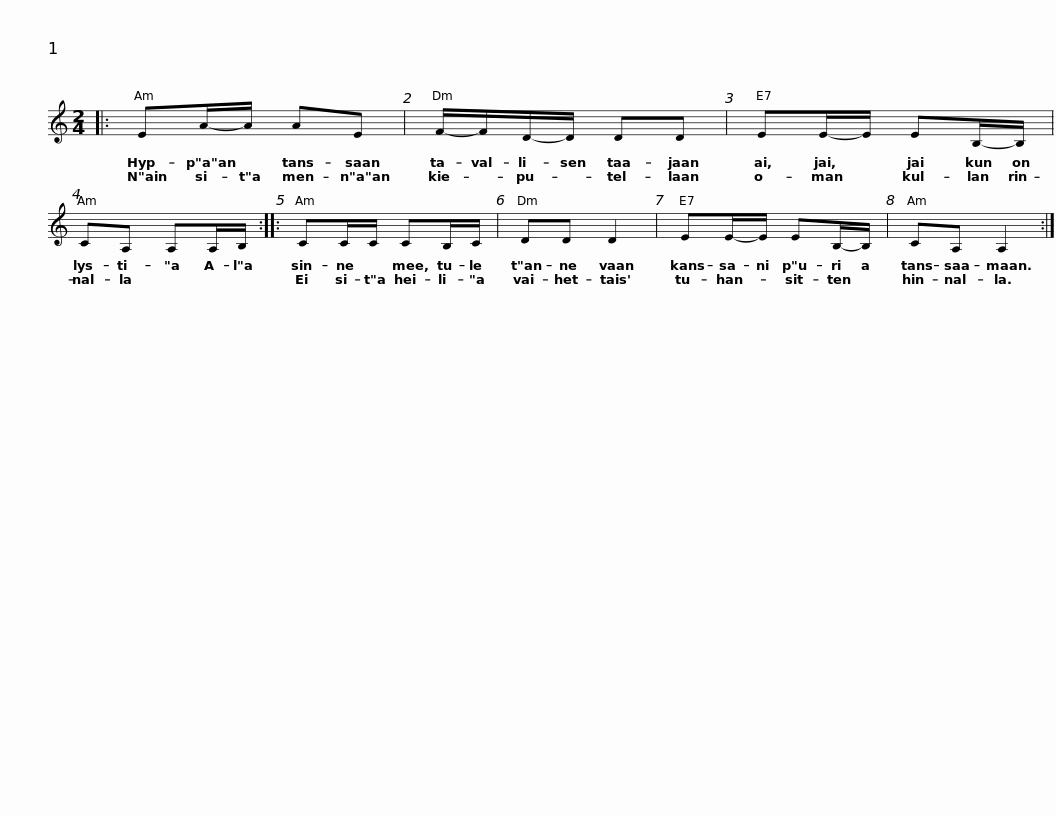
X:1
L:1/8
M:2/4
I:linebreak $
K:C
V:1 treble
V:1
|: EA/-A/ AE | F/-F/D/-D/ DD | EE/-E/ EB,/-B,/ | CA, A,A,/B,/ ::$ CC/C/ CB,/C/ | %5
 DD D2 | EE/-E/ EB,/-B,/ | CA, A,2 :| %8
